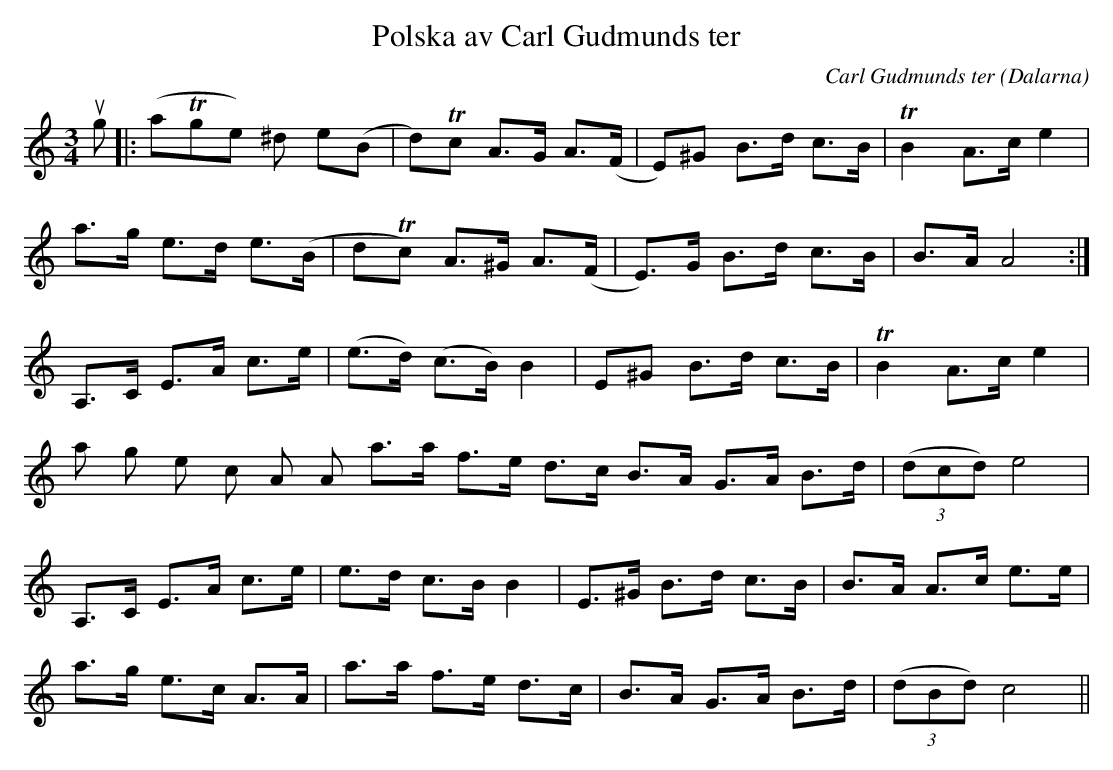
X:1
T:Polska av Carl Gudmunds ter
C:Carl Gudmunds ter
O:Dalarna
M:3/4
L:1/8
K:Am
ug|:(aTge) ^d e(B|d)Tc A>G A>(F|E)^G B>d c>B|TB2 A>c e2|
a>g e>d e>(B|dTc) A>^G A>(F|E)>G B>d c>B|B>A A4:|
A,>C E>A c>e|(e>d) (c>B) B2|E^G B>d c>B|TB2 A>c e2|
a g e c A A a>a f>e d>c B>A G>A B>d|(3 (dcd) e4|
A,>C E>A c>e|e>d c>B B2|E>^G B>d c>B|B>A A>c e>e|
a>g e>c A>A|a>a f>e d>c|B>A G>A B>d|(3 (dBd) c4||
